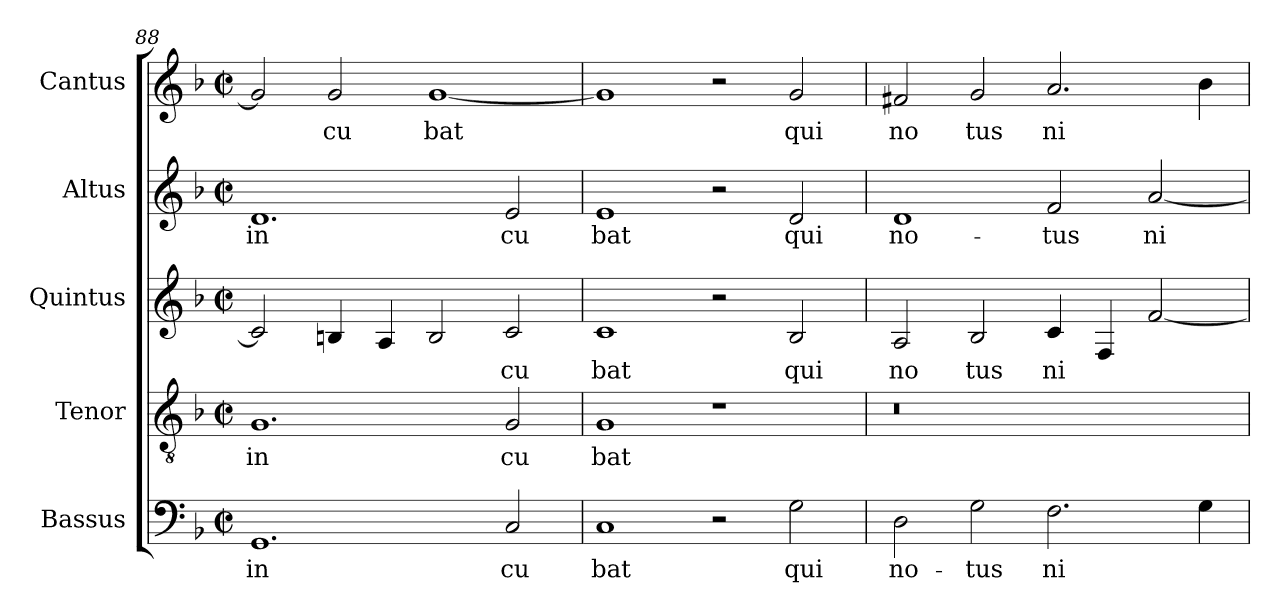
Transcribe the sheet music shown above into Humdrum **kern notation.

**kern	**text	**kern	**text	**kern	**text	**kern	**text	**kern	**text
*part5	*part5	*part4	*part4	*part3	*part3	*part2	*part2	*part1	*part1
*staff5	*staff5	*staff4	*staff4	*staff3	*staff3	*staff2	*staff2	*staff1	*staff1
*I"Bassus	*	*I"Tenor	*	*I"Quintus	*	*I"Altus	*	*I"Cantus	*
*clefF4	*	*clefGv2	*	*clefG2	*	*clefG2	*	*clefG2	*
*k[b-]	*	*k[b-]	*	*k[b-]	*	*k[b-]	*	*k[b-]	*
*F:	*	*F:	*	*F:	*	*F:	*	*F:	*
*M2/2	*	*M2/2	*	*M2/2	*	*M2/2	*	*M2/2	*
*met(c|)	*	*met(c|)	*	*met(c|)	*	*met(c|)	*	*met(c|)	*
=88	=88	=88	=88	=88	=88	=88	=88	=88	=88
!	!LO:LY:b	!	!LO:LY:b:cj	!	!LO:LY:b	!	!LO:LY:b:cj	!	!LO:LY:b
1.GG	in	1.G	in	2c/]	.	1.d	in	2g/]	.
!	!	!	!	!	!LO:LY:b	!	!	!	!LO:LY:b
.	.	.	.	4Bn/	.	.	.	2g/	cu
!	!	!	!	!	!LO:LY:b	!	!	!	!
.	.	.	.	4A/	.	.	.	.	.
!	!	!	!	!	!LO:LY:b	!	!	!	!LO:LY:b
.	.	.	.	2B/	.	.	.	[<1g	bat
!	!LO:LY:b	!	!LO:LY:b:cj	!	!LO:LY:b	!	!LO:LY:b:cj	!	!
2C/	cu	2G/	cu	2c/	cu	2e/	cu	.	.
!!LO:LB:g=z
=89	=89	=89	=89	=89	=89	=89	=89	=89	=89
!	!LO:LY:b	!	!LO:LY:b:cj	!	!LO:LY:b	!	!LO:LY:b:cj	!	!LO:LY:b
1C	bat	1G	bat	1c	bat	1e	bat	1g]	.
2r	.	1r	.	2r	.	2r	.	2r	.
!	!LO:LY:b	!	!	!	!LO:LY:b	!	!LO:LY:b:cj	!	!LO:LY:b
2G\	qui	.	.	2B-/	qui	2d/	qui	2g/	qui
=90	=90	=90	=90	=90	=90	=90	=90	=90	=90
!	!LO:LY:b	!	!	!	!LO:LY:b	!	!LO:LY:b:cj	!	!LO:LY:b
2D\	no-	0r	.	2A/	no	1d	no-	2f#X/	no
!	!LO:LY:b	!	!	!	!LO:LY:b	!	!	!	!LO:LY:b
2G\	-tus	.	.	2B-/	tus	.	.	2g/	tus
!	!LO:LY:b	!	!	!	!LO:LY:b	!	!LO:LY:b:cj	!	!LO:LY:b
2.F\	ni-	.	.	4c/	ni	2f/	-tus	2.a/	ni
!	!	!	!	!	!LO:LY:b	!	!	!	!
.	.	.	.	4F/	.	.	.	.	.
!	!	!	!	!	!LO:LY:b	!	!LO:LY:b:cj	!	!
.	.	.	.	[<2f/	.	[<2a/	ni-	.	.
!	!LO:LY:b	!	!	!	!	!	!	!	!LO:LY:b
4G\	--	.	.	.	.	.	.	4b-\	.
=	=	=	=	=	=	=	=	=	=
*-	*-	*-	*-	*-	*-	*-	*-	*-	*-
